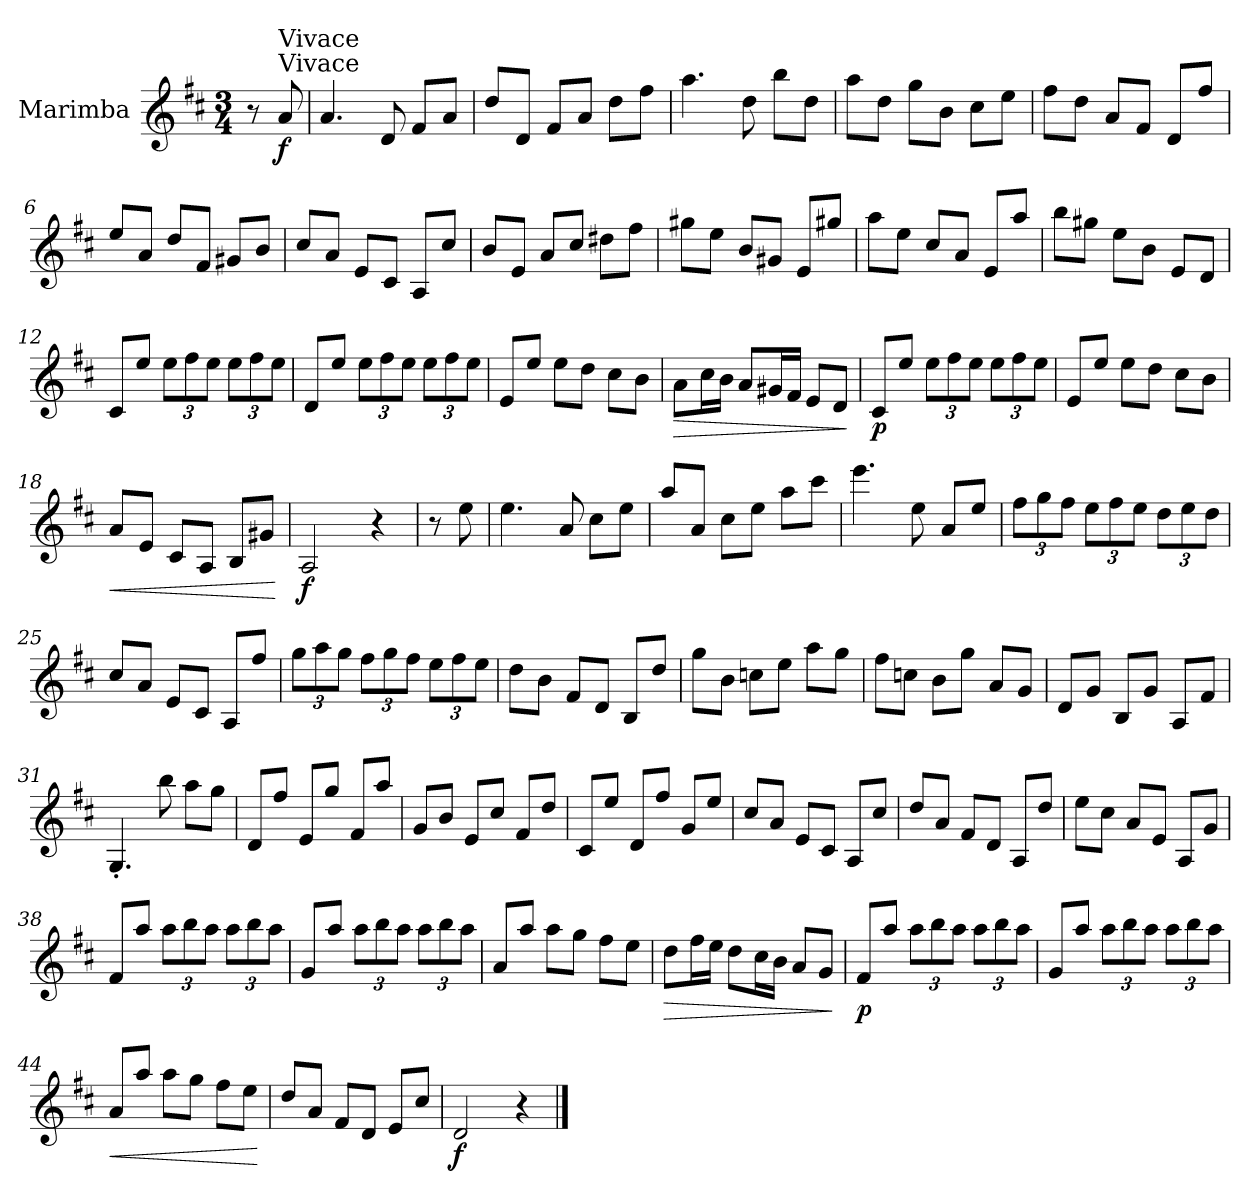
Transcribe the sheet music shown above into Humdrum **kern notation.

**kern	**dynam
*part1	*part1
*staff1	*staff1
*I"Marimba	*
*I'Mrm.	*
*clefG2	*
*k[f#c#]	*
*D:	*
*M3/4	*
=	=
8r	.
!LO:TX:a:t=Vivace	!
!LO:TX:a:t=Vivace	!
!	!LO:DY:b
8a/	f
=1	=1
4.a/	.
8d/	.
8f#/L	.
8a/J	.
=2	=2
8dd/L	.
8d/J	.
8f#/L	.
8a/J	.
8dd\L	.
8ff#\J	.
=3	=3
4.aa\	.
8dd\	.
8bb\L	.
8dd\J	.
=4	=4
8aa\L	.
8dd\J	.
8gg\L	.
8b\J	.
8cc#\L	.
8ee\J	.
=5	=5
8ff#\L	.
8dd\J	.
8a/L	.
8f#/J	.
8d/L	.
8ff#/J	.
!!LO:LB:g=z
=6	=6
8ee/L	.
8a/J	.
8dd/L	.
8f#/J	.
8g#X/L	.
8b/J	.
=7	=7
8cc#/L	.
8a/J	.
8e/L	.
8c#/J	.
8A/L	.
8cc#/J	.
=8	=8
8b/L	.
8e/J	.
8a/L	.
8cc#/J	.
8dd#X\L	.
8ff#\J	.
=9	=9
8gg#X\L	.
8ee\J	.
8b/L	.
8g#X/J	.
8e/L	.
8gg#X/J	.
=10	=10
8aa\L	.
8ee\J	.
8cc#/L	.
8a/J	.
8e/L	.
8aa/J	.
!!LO:LB:g=z
=11	=11
8bb\L	.
8gg#X\J	.
8ee\L	.
8b\J	.
8e/L	.
8d/J	.
=12	=12
8c#/L	.
8ee/J	.
*Xbrackettup	*
12ee\L	.
12ff#\	.
12ee\J	.
12ee\L	.
12ff#\	.
12ee\J	.
=13	=13
8d/L	.
8ee/J	.
12ee\L	.
12ff#\	.
12ee\J	.
12ee\L	.
12ff#\	.
12ee\J	.
=14	=14
8e/L	.
8ee/J	.
8ee\L	.
8dd\J	.
8cc#\L	.
8b\J	.
=15	=15
!	!LO:HP:b
8a\L	>
16cc#\L	.
16b\JJ	.
8a/L	.
16g#X/L	.
16f#/JJ	.
8e/L	.
8d/J	.
.	]
!!LO:LB:g=z
=16	=16
!	!LO:DY:b
8c#/L	p
8ee/J	.
12ee\L	.
12ff#\	.
12ee\J	.
12ee\L	.
12ff#\	.
12ee\J	.
=17	=17
8e/L	.
8ee/J	.
8ee\L	.
8dd\J	.
8cc#\L	.
8b\J	.
=18	=18
!	!LO:HP:b
8a/L	<
8e/J	.
8c#/L	.
8A/J	.
8B/L	.
8g#X/J	.
.	[
=19	=19
!	!LO:DY:b
2A/	f
4r	.
=20	=20
8r	.
8ee\	.
=21	=21
4.ee\	.
8a/	.
8cc#\L	.
8ee\J	.
=22	=22
8aa/L	.
8a/J	.
8cc#\L	.
8ee\J	.
8aa\L	.
8ccc#\J	.
!!LO:LB:g=z
=23	=23
4.eee\	.
8ee\	.
8a/L	.
8ee/J	.
=24	=24
12ff#\L	.
12gg\	.
12ff#\J	.
12ee\L	.
12ff#\	.
12ee\J	.
12dd\L	.
12ee\	.
12dd\J	.
=25	=25
8cc#/L	.
8a/J	.
8e/L	.
8c#/J	.
8A/L	.
8ff#/J	.
=26	=26
12gg\L	.
12aa\	.
12gg\J	.
12ff#\L	.
12gg\	.
12ff#\J	.
12ee\L	.
12ff#\	.
12ee\J	.
=27	=27
8dd\L	.
8b\J	.
8f#/L	.
8d/J	.
8B/L	.
8dd/J	.
!!LO:LB:g=z
=28	=28
8gg\L	.
8b\J	.
8ccn\L	.
8ee\J	.
8aa\L	.
8gg\J	.
=29	=29
8ff#\L	.
8ccn\J	.
8b\L	.
8gg\J	.
8a/L	.
8g/J	.
=30	=30
8d/L	.
8g/J	.
8B/L	.
8g/J	.
8A/L	.
8f#/J	.
=31	=31
4.G'/	.
8bb\	.
8aa\L	.
8gg\J	.
=32	=32
8d/L	.
8ff#/J	.
8e/L	.
8gg/J	.
8f#/L	.
8aa/J	.
=33	=33
8g/L	.
8b/J	.
8e/L	.
8cc#/J	.
8f#/L	.
8dd/J	.
!!LO:LB:g=z
=34	=34
8c#/L	.
8ee/J	.
8d/L	.
8ff#/J	.
8g/L	.
8ee/J	.
=35	=35
8cc#/L	.
8a/J	.
8e/L	.
8c#/J	.
8A/L	.
8cc#/J	.
=36	=36
8dd/L	.
8a/J	.
8f#/L	.
8d/J	.
8A/L	.
8dd/J	.
=37	=37
8ee\L	.
8cc#\J	.
8a/L	.
8e/J	.
8A/L	.
8g/J	.
=38	=38
8f#/L	.
8aa/J	.
12aa\L	.
12bb\	.
12aa\J	.
12aa\L	.
12bb\	.
12aa\J	.
!!LO:LB:g=z
=39	=39
8g/L	.
8aa/J	.
12aa\L	.
12bb\	.
12aa\J	.
12aa\L	.
12bb\	.
12aa\J	.
=40	=40
8a/L	.
8aa/J	.
8aa\L	.
8gg\J	.
8ff#\L	.
8ee\J	.
=41	=41
!	!LO:HP:b
8dd\L	>
16ff#\L	.
16ee\JJ	.
8dd\L	.
16cc#\L	.
16b\JJ	.
8a/L	.
8g/J	.
.	]
=42	=42
!	!LO:DY:b
8f#/L	p
8aa/J	.
12aa\L	.
12bb\	.
12aa\J	.
12aa\L	.
12bb\	.
12aa\J	.
=43	=43
8g/L	.
8aa/J	.
12aa\L	.
12bb\	.
12aa\J	.
12aa\L	.
12bb\	.
12aa\J	.
!!LO:LB:g=z
=44	=44
!	!LO:HP:b
8a/L	<
8aa/J	.
8aa\L	.
8gg\J	.
8ff#\L	.
8ee\J	.
.	[
=45	=45
8dd/L	.
8a/J	.
8f#/L	.
8d/J	.
8e/L	.
8cc#/J	.
=46	=46
!	!LO:DY:b
2d/	f
4r	.
==	==
*-	*-
